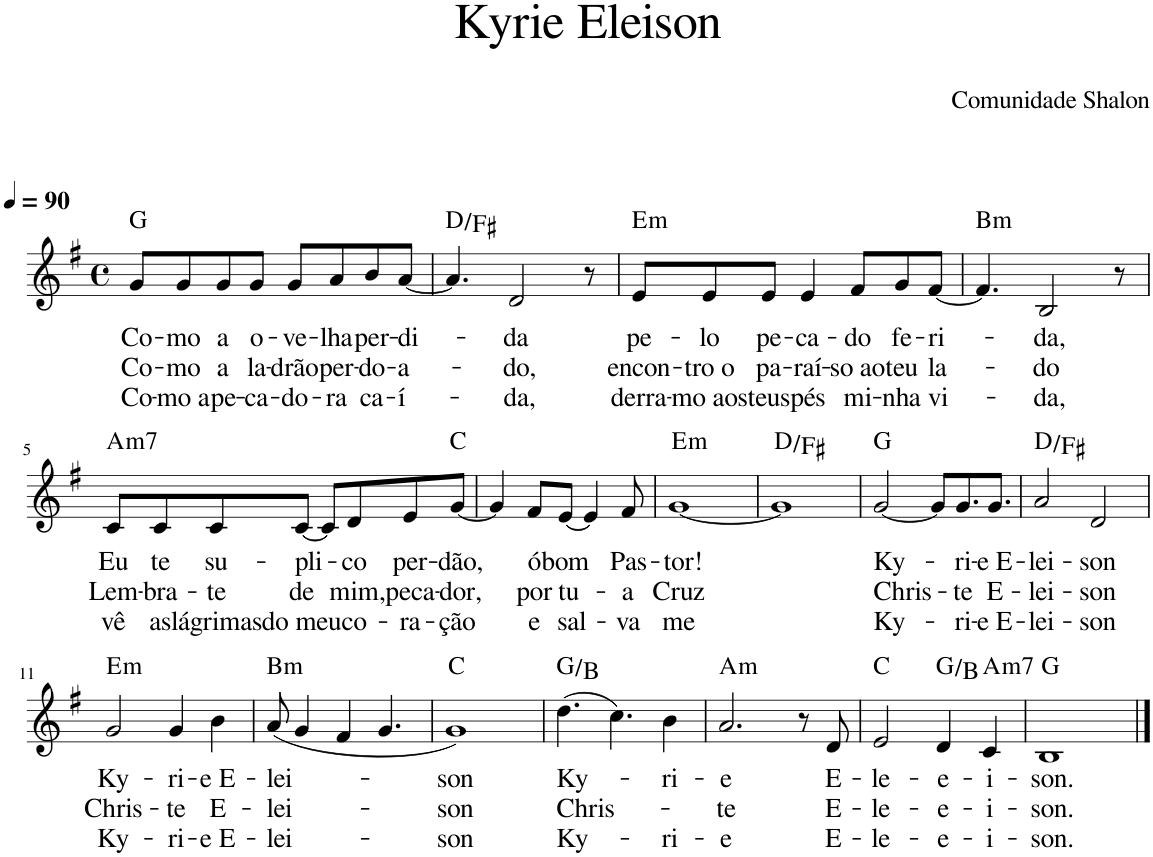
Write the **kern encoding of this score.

**kern	**text	**text	**text	**harte
*part1	*part1	*part1	*part1	*part1
*staff1	*staff1	*staff1	*staff1	*
*I"Voz	*	*	*	*
*I'Vo.	*	*	*	*
*clefG2	*	*	*	*
*k[f#]	*	*	*	*
*M4/4	*	*	*	*
*met(c)	*	*	*	*
*MM90	*	*	*	*
=1	=1	=1	=1	=1
!	!LO:LY:b	!LO:LY:b	!LO:LY:b	!
8g/L	Co-	Co-	Co-	G:maj
!	!LO:LY:b	!LO:LY:b	!LO:LY:b	!
8g/	-mo	-mo	-mo a	.
!	!LO:LY:b	!LO:LY:b	!LO:LY:b	!
8g/	a	a	pe-	.
!	!LO:LY:b	!LO:LY:b	!LO:LY:b	!
8g/J	o-	la-	-ca-	.
!	!LO:LY:b	!LO:LY:b	!LO:LY:b	!
8g/L	-ve-	-drão	-do-	.
!	!LO:LY:b	!LO:LY:b	!LO:LY:b	!
8a/	-lha	per-	-ra	.
!	!LO:LY:b	!LO:LY:b	!LO:LY:b	!
8b/	per-	-do-	ca-	.
!	!LO:LY:b	!LO:LY:b	!LO:LY:b	!
[8a/J	-di-	-a-	-í-	.
=2	=2	=2	=2	=2
4.a/]	.	.	.	D:maj/3
!	!LO:LY:b	!LO:LY:b	!LO:LY:b	!
2d/	-da	-do,	-da,	.
8r	.	.	.	.
=3	=3	=3	=3	=3
!	!LO:LY:b	!LO:LY:b	!LO:LY:b	!LO:H:kt=m
8e/L	pe-	encon-	derra-	E:min
!	!LO:LY:b	!LO:LY:b	!LO:LY:b	!
8e/	-lo	-tro o	-mo aos	.
!	!LO:LY:b	!LO:LY:b	!LO:LY:b	!
8e/J	pe-	pa-	teus	.
!	!LO:LY:b	!LO:LY:b	!LO:LY:b	!
4e/	-ca-	-raí-	pés	.
!	!LO:LY:b	!LO:LY:b	!LO:LY:b	!
8f#/L	-do	-so ao	mi-	.
!	!LO:LY:b	!LO:LY:b	!LO:LY:b	!
8g/	fe-	teu	-nha	.
!	!LO:LY:b	!LO:LY:b	!LO:LY:b	!
[8f#/J	-ri-	la-	vi-	.
=4	=4	=4	=4	=4
!	!	!	!	!LO:H:kt=m
4.f#/]	.	.	.	B:min
!	!LO:LY:b	!LO:LY:b	!LO:LY:b	!
2B/	-da,	-do	-da,	.
8r	.	.	.	.
!!LO:LB:g=z
=5	=5	=5	=5	=5
!	!LO:LY:b	!LO:LY:b	!LO:LY:b	!LO:H:kt=m7
8c/L	Eu	Lem-	vê	A:min7
!	!LO:LY:b	!LO:LY:b	!LO:LY:b	!
8c/	te	-bra-	as	.
!	!LO:LY:b	!LO:LY:b	!LO:LY:b	!
8c/	su-	-te	lágrimas	.
!	!LO:LY:b	!LO:LY:b	!LO:LY:b	!
[8c/J	-pli-	de	do meu	.
8c/L]	.	.	.	.
!	!LO:LY:b	!LO:LY:b	!LO:LY:b	!
8d/	-co	-mim,	co-	.
!	!LO:LY:b	!LO:LY:b	!LO:LY:b	!
8e/	per-	peca-	-ra-	.
!	!LO:LY:b	!LO:LY:b	!LO:LY:b	!
[8g/J	-dão,	-dor,	-ção	C:maj
=6	=6	=6	=6	=6
4g/]	.	.	.	.
!	!LO:LY:b	!LO:LY:b	!LO:LY:b	!
8f#/L	ó	por	e	.
!	!LO:LY:b	!LO:LY:b	!LO:LY:b	!
[8e/J	bom	tu-	sal-	.
4e/]	.	.	.	.
!	!LO:LY:b	!LO:LY:b	!LO:LY:b	!
8f#/	Pas-	-a	-va	.
=7	=7	=7	=7	=7
!	!LO:LY:b	!LO:LY:b	!LO:LY:b	!LO:H:kt=m
[1g	-tor!	Cruz	me	E:min
=8	=8	=8	=8	=8
1g]	.	.	.	D:maj/3
=9	=9	=9	=9	=9
!	!LO:LY:b	!LO:LY:b	!LO:LY:b	!
[2g/	Ky-	Chris-	Ky-	G:maj
8g/L]	.	.	.	.
!	!LO:LY:b	!LO:LY:b	!LO:LY:b	!
8.g/	-ri-	-te	-ri-	.
!	!LO:LY:b	!LO:LY:b	!LO:LY:b	!
8.g/J	-e E-	E-	-e E-	.
=10	=10	=10	=10	=10
!	!LO:LY:b	!LO:LY:b	!LO:LY:b	!
2a/	-lei-	-lei-	-lei-	D:maj/3
!	!LO:LY:b	!LO:LY:b	!LO:LY:b	!
2d/	-son	-son	-son	.
!!LO:LB:g=z
=11	=11	=11	=11	=11
!	!LO:LY:b	!LO:LY:b	!LO:LY:b	!LO:H:kt=m
2g/	Ky-	Chris-	Ky-	E:min
!	!LO:LY:b	!LO:LY:b	!LO:LY:b	!
4g/	-ri-	-te	-ri-	.
!	!LO:LY:b	!LO:LY:b	!LO:LY:b	!
4b\	-e E-	E-	-e E-	.
=12	=12	=12	=12	=12
!	!LO:LY:b	!LO:LY:b	!LO:LY:b	!LO:H:kt=m
(8a/	-lei-	-lei-	-lei-	B:min
4g/	.	.	.	.
4f#/	.	.	.	.
4.g/	.	.	.	.
=13	=13	=13	=13	=13
!	!LO:LY:b	!LO:LY:b	!LO:LY:b	!
1g)	-son	-son	-son	C:maj
=14	=14	=14	=14	=14
!	!LO:LY:b	!LO:LY:b	!LO:LY:b	!
(4.dd\	Ky-	Chris-	Ky-	G:maj/3
4.cc\)	.	.	.	.
!	!LO:LY:b	!	!LO:LY:b	!
4b\	-ri-	.	-ri-	.
=15	=15	=15	=15	=15
!	!LO:LY:b	!LO:LY:b	!LO:LY:b	!LO:H:kt=m
2.a/	-e	-te	-e	A:min
8r	.	.	.	.
!	!LO:LY:b	!LO:LY:b	!LO:LY:b	!
8d/	E-	E-	E-	.
=16	=16	=16	=16	=16
!	!LO:LY:b	!LO:LY:b	!LO:LY:b	!
2e/	-le-	-le-	-le-	C:maj
!	!LO:LY:b	!LO:LY:b	!LO:LY:b	!
4d/	-e-	-e-	-e-	G:maj/3
!	!LO:LY:b	!LO:LY:b	!LO:LY:b	!LO:H:kt=m7
4c/	-i-	-i-	-i-	A:min7
=17	=17	=17	=17	=17
!	!LO:LY:b	!LO:LY:b	!LO:LY:b	!
1B	-son.	-son.	-son.	G:maj
==	==	==	==	==
*-	*-	*-	*-	*-
